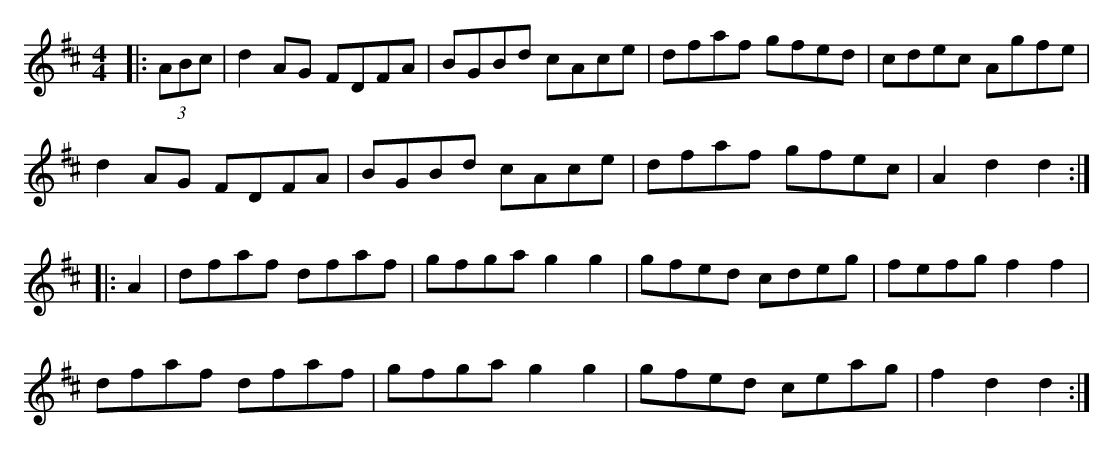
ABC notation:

X:1
M:4/4
K:D
|:(3ABc|d2AG FDFA|BGBd cAce|dfaf gfed|cdec Agfe|
d2AG FDFA|BGBd cAce|dfaf gfec|A2d2 d2:|
|:A2|dfaf dfaf|gfga g2g2|gfed cdeg|fefg f2f2|
dfaf dfaf|gfga g2g2|gfed ceag|f2d2 d2:|
